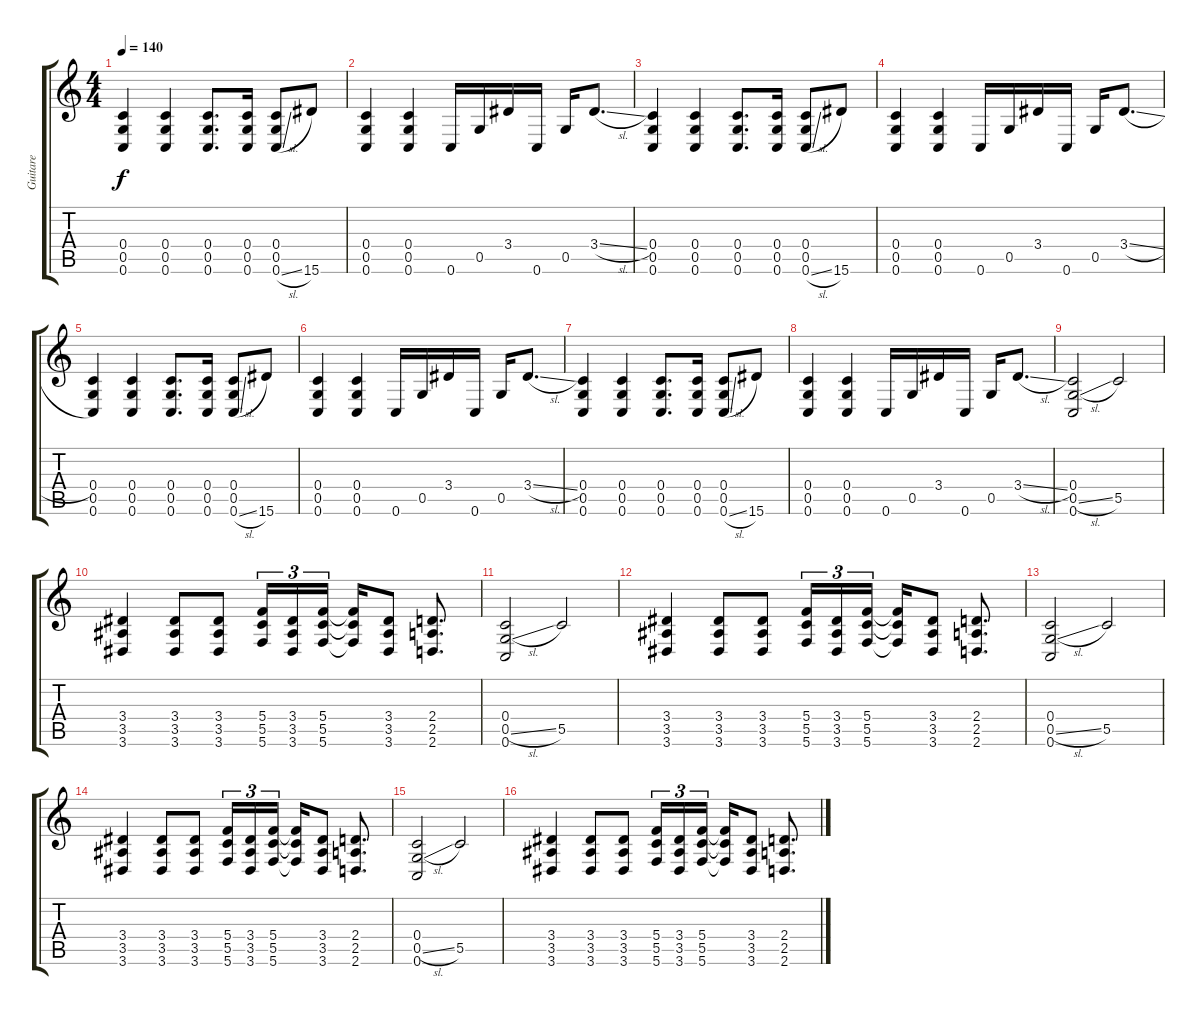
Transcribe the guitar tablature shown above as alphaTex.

\track ("Guitare" "Guitare") {instrument electricguitarclean}
\staff {score tabs}
\tuning (D4 A3 F3 C3 G2 C2) {hide}
\ts (4 4)
\tempo 140
\clef g2
\ks c
(0.4 0.5 0.6).4{dy f} (0.4 0.5 0.6).4 (0.4 0.5 0.6).8{d} (0.4 0.5 0.6).16 (0.4 0.5 0.6{sl}).8 15.6.8 |
(0.4 0.5 0.6).4 (0.4 0.5 0.6).4 0.6.16 0.5.16 3.4.16 0.6.16 0.5.16 3.4{sl}.8{d} |
(0.4 0.5 0.6).4 (0.4 0.5 0.6).4 (0.4 0.5 0.6).8{d} (0.4 0.5 0.6).16 (0.4 0.5 0.6{sl}).8 15.6.8 |
(0.4 0.5 0.6).4 (0.4 0.5 0.6).4 0.6.16 0.5.16 3.4.16 0.6.16 0.5.16 3.4{sl}.8{d} |
(0.4 0.5 0.6).4 (0.4 0.5 0.6).4 (0.4 0.5 0.6).8{d} (0.4 0.5 0.6).16 (0.4 0.5 0.6{sl}).8 15.6.8 |
(0.4 0.5 0.6).4 (0.4 0.5 0.6).4 0.6.16 0.5.16 3.4.16 0.6.16 0.5.16 3.4{sl}.8{d} |
(0.4 0.5 0.6).4 (0.4 0.5 0.6).4 (0.4 0.5 0.6).8{d} (0.4 0.5 0.6).16 (0.4 0.5 0.6{sl}).8 15.6.8 |
(0.4 0.5 0.6).4 (0.4 0.5 0.6).4 0.6.16 0.5.16 3.4.16 0.6.16 0.5.16 3.4{sl}.8{d} |
(0.4 0.5{sl} 0.6).2{volume 10} 5.5.2 |
(3.4 3.5 3.6).4 (3.4 3.5 3.6).8 (3.4 3.5 3.6).8 (5.4 5.5 5.6).16{tu (3 2)} (3.4 3.5 3.6).16{tu (3 2)} (5.4 5.5 5.6).16{tu (3 2) beam splitsecondary} (5.4{t} 5.5{t} 5.6{t}).16 (3.4 3.5 3.6).8 (2.4 2.5 2.6).8{d} |
(0.4 0.5{sl} 0.6).2 5.5.2 |
(3.4 3.5 3.6).4 (3.4 3.5 3.6).8 (3.4 3.5 3.6).8 (5.4 5.5 5.6).16{tu (3 2)} (3.4 3.5 3.6).16{tu (3 2)} (5.4 5.5 5.6).16{tu (3 2) beam splitsecondary} (5.4{t} 5.5{t} 5.6{t}).16 (3.4 3.5 3.6).8 (2.4 2.5 2.6).8{d} |
(0.4 0.5{sl} 0.6).2 5.5.2 |
(3.4 3.5 3.6).4 (3.4 3.5 3.6).8 (3.4 3.5 3.6).8 (5.4 5.5 5.6).16{tu (3 2)} (3.4 3.5 3.6).16{tu (3 2)} (5.4 5.5 5.6).16{tu (3 2) beam splitsecondary} (5.4{t} 5.5{t} 5.6{t}).16 (3.4 3.5 3.6).8 (2.4 2.5 2.6).8{d} |
(0.4 0.5{sl} 0.6).2 5.5.2 |
(3.4 3.5 3.6).4 (3.4 3.5 3.6).8 (3.4 3.5 3.6).8 (5.4 5.5 5.6).16{tu (3 2)} (3.4 3.5 3.6).16{tu (3 2)} (5.4 5.5 5.6).16{tu (3 2) beam splitsecondary} (5.4{t} 5.5{t} 5.6{t}).16 (3.4 3.5 3.6).8 (2.4 2.5 2.6).8{d}
